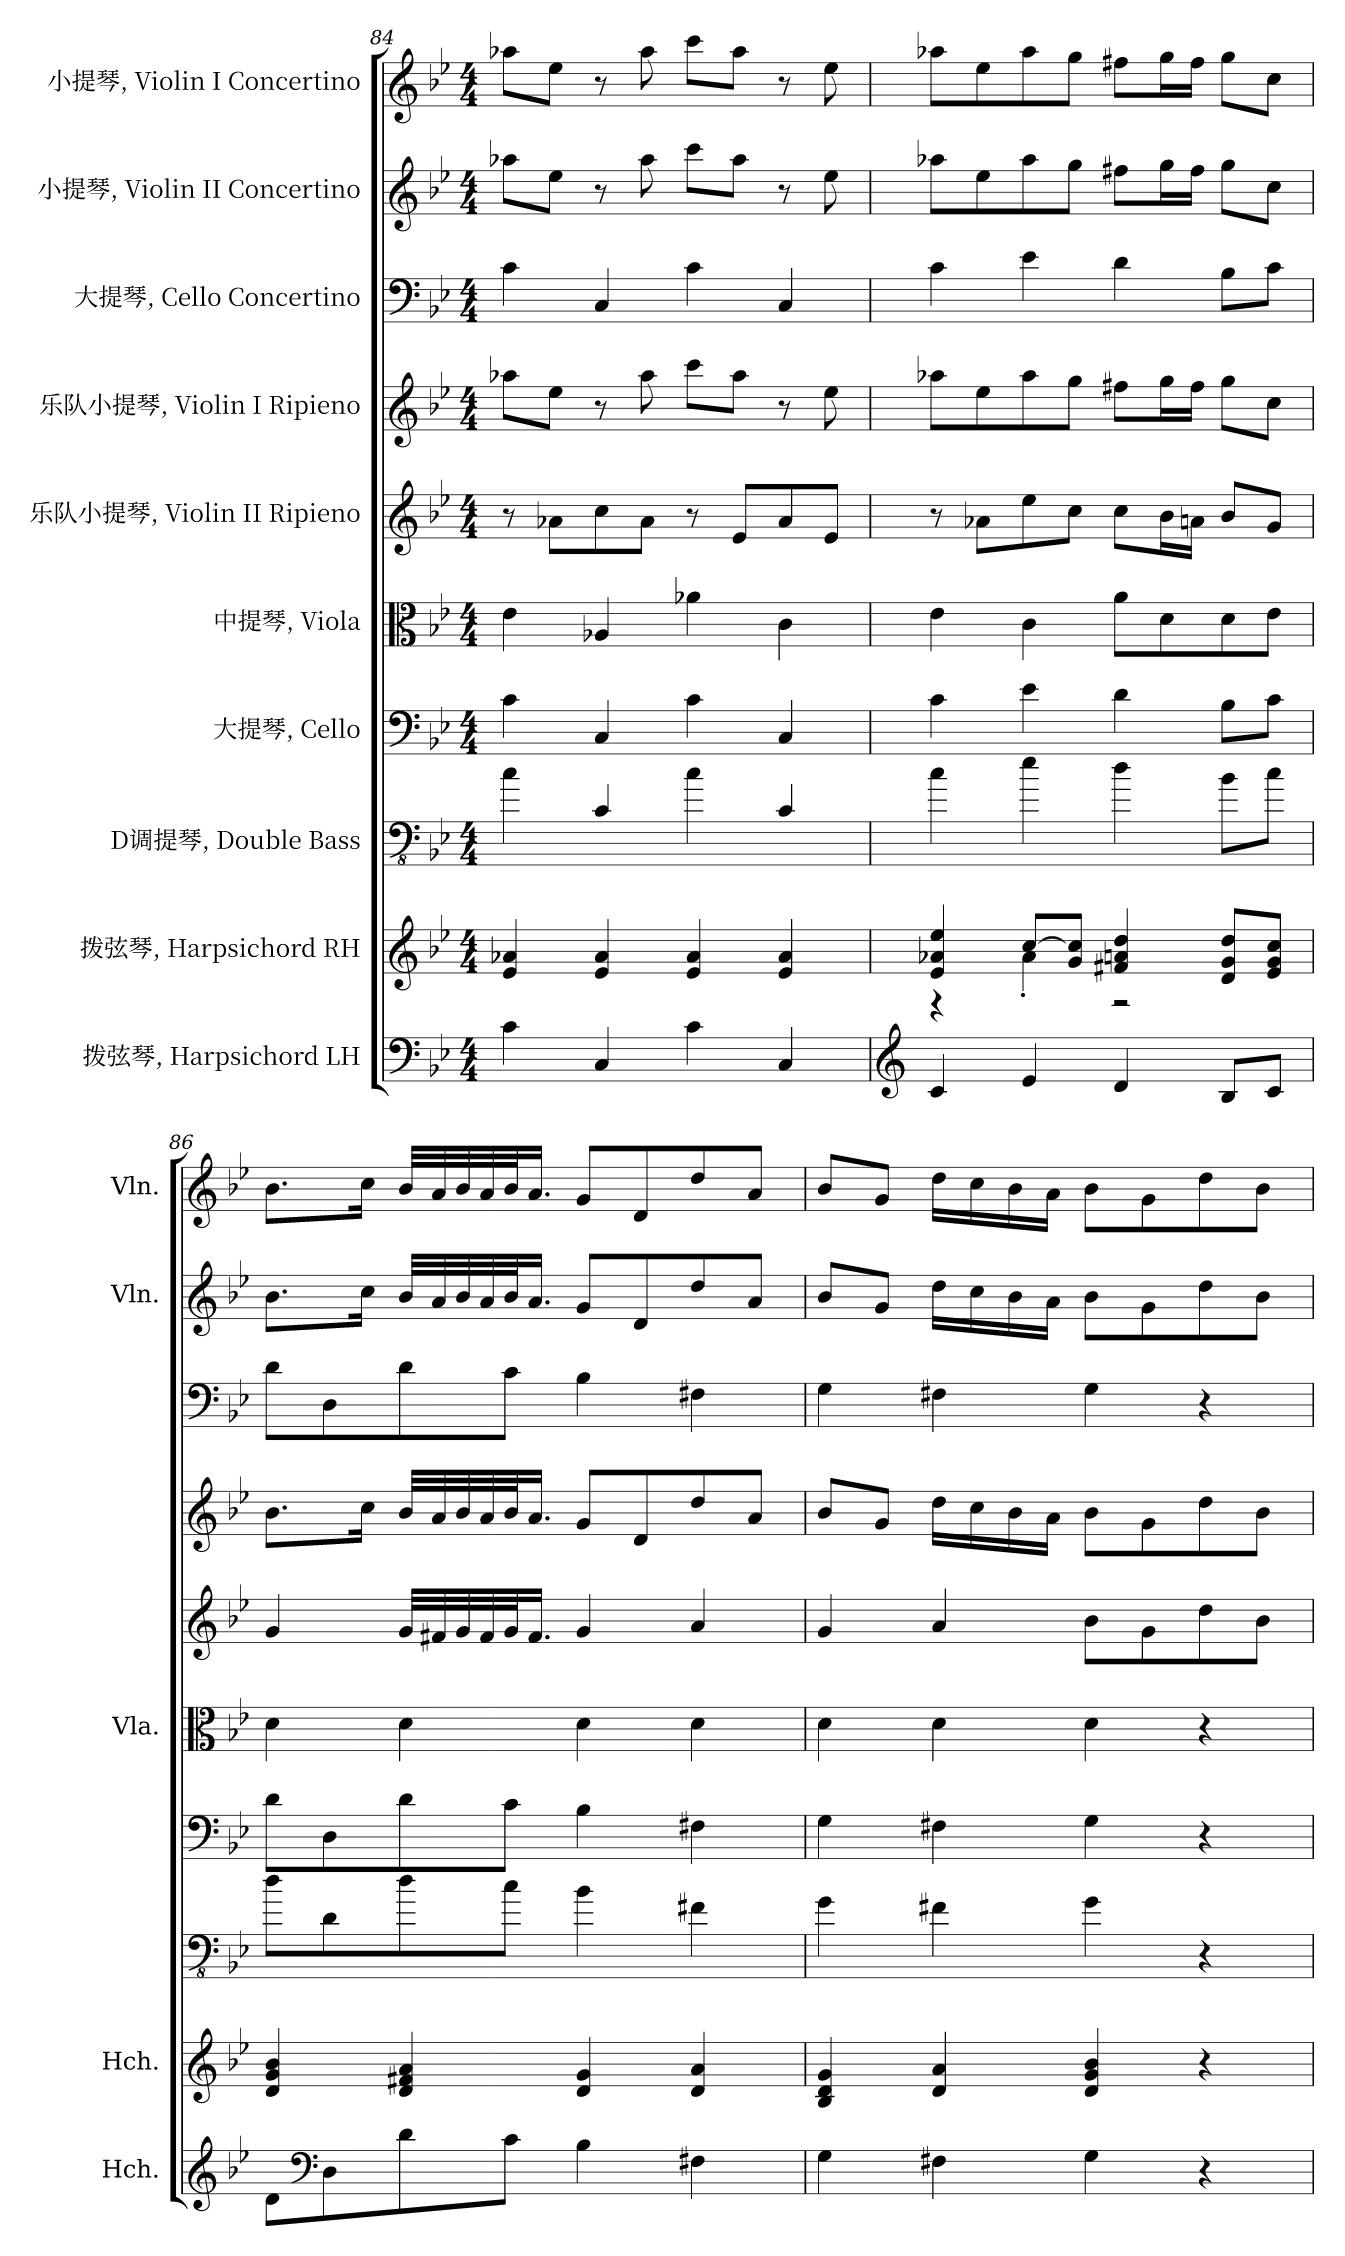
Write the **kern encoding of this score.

**kern	**kern	**kern	**kern	**kern	**kern	**kern	**kern	**kern	**kern
*part10	*part9	*part8	*part7	*part6	*part5	*part4	*part3	*part2	*part1
*staff10	*staff9	*staff8	*staff7	*staff6	*staff5	*staff4	*staff3	*staff2	*staff1
*I"拨弦琴, Harpsichord LH	*I"拨弦琴, Harpsichord RH	*I"D调提琴, Double Bass	*I"大提琴, Cello	*I"中提琴, Viola	*I"乐队小提琴, Violin II Ripieno	*I"乐队小提琴, Violin I Ripieno	*I"大提琴, Cello Concertino	*I"小提琴, Violin II Concertino	*I"小提琴, Violin I Concertino
*I'Hch.	*I'Hch.	*	*	*I'Vla.	*	*	*	*I'Vln.	*I'Vln.
!!LO:PB:g=z
*clefF4	*clefG2	*clefFv4	*clefF4	*clefC3	*clefG2	*clefG2	*clefF4	*clefG2	*clefG2
*	*	*ITrd7c12	*	*	*	*	*	*	*
*k[b-e-]	*k[b-e-]	*k[b-e-]	*k[b-e-]	*k[b-e-]	*k[b-e-]	*k[b-e-]	*k[b-e-]	*k[b-e-]	*k[b-e-]
*M4/4	*M4/4	*M4/4	*M4/4	*M4/4	*M4/4	*M4/4	*M4/4	*M4/4	*M4/4
=84	=84	=84	=84	=84	=84	=84	=84	=84	=84
4c\	4e-/ 4a-X/	4C\	4c\	4e-\	8r	8aa-X\L	4c\	8aa-X\L	8aa-X\L
.	.	.	.	.	8a-X\L	8ee-\J	.	8ee-\J	8ee-\J
4C/	4e-/ 4a-/	4CC/	4C/	4A-X/	8cc\	8r	4C/	8r	8r
.	.	.	.	.	8a-\J	8aa-\	.	8aa-\	8aa-\
4c\	4e-/ 4a-/	4C\	4c\	4a-X\	8r	8ccc\L	4c\	8ccc\L	8ccc\L
.	.	.	.	.	8e-/L	8aa-\J	.	8aa-\J	8aa-\J
4C/	4e-/ 4a-/	4CC/	4C/	4c\	8a-/	8r	4C/	8r	8r
.	.	.	.	.	8e-/J	8ee-\	.	8ee-\	8ee-\
=85	=85	=85	=85	=85	=85	=85	=85	=85	=85
*clefG2	*	*	*	*	*	*	*	*	*
*	*^	*	*	*	*	*	*	*	*
4c/	4e-/ 4a-X/ 4ee-/	4r	4C\	4c\	4e-\	8r	8aa-X\L	4c\	8aa-X\L	8aa-X\L
.	.	.	.	.	.	8a-X\L	8ee-\	.	8ee-\	8ee-\
4e-/	[8cc/L	4a-'\	4E-\	4e-\	4c\	8ee-\	8aa-\	4e-\	8aa-\	8aa-\
.	8g/ 8cc/]J	.	.	.	.	8cc\J	8gg\J	.	8gg\J	8gg\J
4d/	4f#X/ 4an/ 4dd/	2r	4D\	4d\	8a\L	8cc\L	8ff#X\L	4d\	8ff#X\L	8ff#X\L
.	.	.	.	.	8d\	16b-\L	16gg\L	.	16gg\L	16gg\L
.	.	.	.	.	.	16an\JJ	16ff#\JJ	.	16ff#\JJ	16ff#\JJ
8B-/L	8d/ 8g/ 8dd/L	.	8BB-\L	8B-\L	8d\	8b-/L	8gg\L	8B-\L	8gg\L	8gg\L
8c/J	8e-/ 8g/ 8cc/J	.	8C\J	8c\J	8e-\J	8g/J	8cc\J	8c\J	8cc\J	8cc\J
*	*v	*v	*	*	*	*	*	*	*	*
=86	=86	=86	=86	=86	=86	=86	=86	=86	=86
8d\L	4d/ 4g/ 4b-/	8D\L	8d\L	4d\	4g/	8.b-\L	8d\L	8.b-\L	8.b-\L
*clefF4	*	*	*	*	*	*	*	*	*
8D\	.	8DD\	8D\	.	.	.	8D\	.	.
.	.	.	.	.	.	16cc\Jk	.	16cc\Jk	16cc\Jk
8d\	4d/ 4f#X/ 4a/	8D\	8d\	4d\	32g/LLL	32b-/LLL	8d\	32b-/LLL	32b-/LLL
.	.	.	.	.	32f#X/	32a/	.	32a/	32a/
.	.	.	.	.	32g/	32b-/	.	32b-/	32b-/
.	.	.	.	.	32f#/	32a/	.	32a/	32a/
8c\J	.	8C\J	8c\J	.	32g/J	32b-/J	8c\J	32b-/J	32b-/J
.	.	.	.	.	16.f#/JJ	16.a/JJ	.	16.a/JJ	16.a/JJ
4B-\	4d/ 4g/	4BB-\	4B-\	4d\	4g/	8g/L	4B-\	8g/L	8g/L
.	.	.	.	.	.	8d/	.	8d/	8d/
4F#X\	4d/ 4a/	4FF#X\	4F#X\	4d\	4a/	8dd/	4F#X\	8dd/	8dd/
.	.	.	.	.	.	8a/J	.	8a/J	8a/J
!!LO:PB:g=z
=87	=87	=87	=87	=87	=87	=87	=87	=87	=87
4G\	4B-/ 4d/ 4g/	4GG\	4G\	4d\	4g/	8b-/L	4G\	8b-/L	8b-/L
.	.	.	.	.	.	8g/J	.	8g/J	8g/J
4F#X\	4d/ 4a/	4FF#X\	4F#X\	4d\	4a/	16dd\LL	4F#X\	16dd\LL	16dd\LL
.	.	.	.	.	.	16cc\	.	16cc\	16cc\
.	.	.	.	.	.	16b-\	.	16b-\	16b-\
.	.	.	.	.	.	16a\JJ	.	16a\JJ	16a\JJ
4G\	4d/ 4g/ 4b-/	4GG\	4G\	4d\	8b-\L	8b-\L	4G\	8b-\L	8b-\L
.	.	.	.	.	8g\	8g\	.	8g\	8g\
4r	4r	4r	4r	4r	8dd\	8dd\	4r	8dd\	8dd\
.	.	.	.	.	8b-\J	8b-\J	.	8b-\J	8b-\J
=	=	=	=	=	=	=	=	=	=
*-	*-	*-	*-	*-	*-	*-	*-	*-	*-
